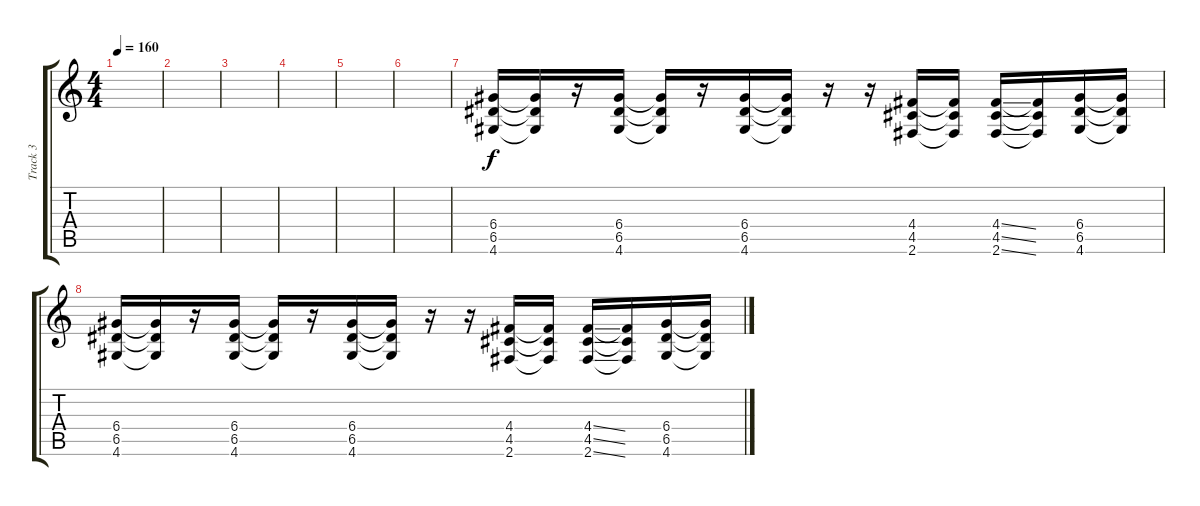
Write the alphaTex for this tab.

\track ("Track 3" "Track 3") {instrument distortionguitar}
\staff {score tabs}
\tuning (E4 B3 G3 D3 A2 E2) {hide}
\ts (4 4)
\tempo 160
\clef g2
\ks c
|
|
|
|
|
|
(6.4 6.5 4.6).16 (6.4{t} 6.5{t} 4.6{t}).16 r.16 (6.4 6.5 4.6).16 (6.4{t} 6.5{t} 4.6{t}).16 r.16 (6.4 6.5 4.6).16 (6.4{t} 6.5{t} 4.6{t}).16 r.16 r.16 (4.4 4.5 2.6).16 (4.4{t} 4.5{t} 2.6{t}).16 (4.4{ss} 4.5{ss} 2.6{ss}).16 (4.4{t} 4.5{t} 2.6{t}).16 (6.4 6.5 4.6).16 (6.4{t} 6.5{t} 4.6{t}).16 |
(6.4 6.5 4.6).16 (6.4{t} 6.5{t} 4.6{t}).16 r.16 (6.4 6.5 4.6).16 (6.4{t} 6.5{t} 4.6{t}).16 r.16 (6.4 6.5 4.6).16 (6.4{t} 6.5{t} 4.6{t}).16 r.16 r.16 (4.4 4.5 2.6).16 (4.4{t} 4.5{t} 2.6{t}).16 (4.4{ss} 4.5{ss} 2.6{ss}).16 (4.4{t} 4.5{t} 2.6{t}).16 (6.4 6.5 4.6).16 (6.4{t} 6.5{t} 4.6{t}).16
